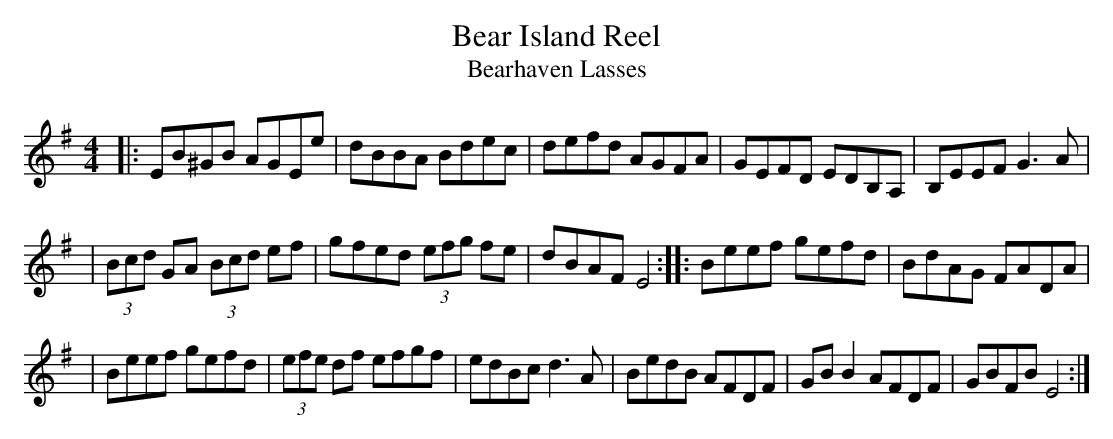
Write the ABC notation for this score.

X:1
T: Bear Island Reel
T: Bearhaven Lasses
M: 4/4
L: 1/8
K: Em
|: EB^GB AGEe | dBBA Bdec | defd AGFA | GEFD EDB,A, | B,EEF G3A |
| (3Bcd GA (3Bcd ef | gfed (3efg fe | dBAF E4 :: Beef gefd | BdAG FADA |
| Beef gefd | (3efe df efgf | edBc d3A | BedB AFDF | GBB2 AFDF | GBFB E4 :|
